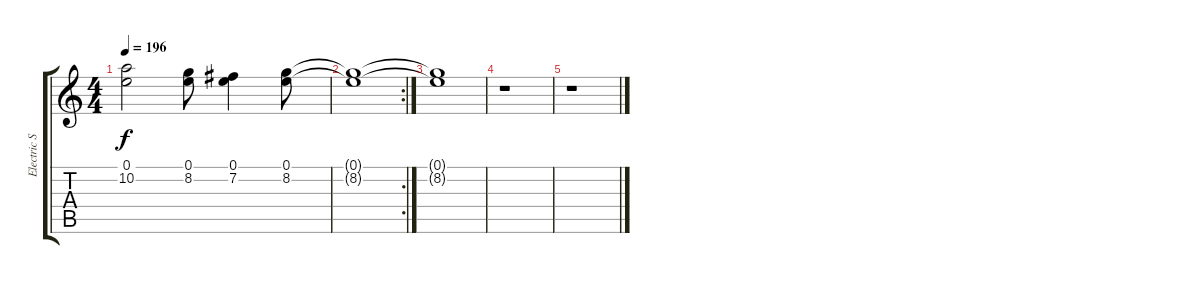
\track ("Electric Snakey Guitar" "Electric S") {instrument overdrivenguitar}
\staff {score tabs}
\tuning (E4 B3 G3 D3 A2 E2) {hide}
\ts (4 4)
\tempo 196
\clef g2
\ks c
(0.1{t} 10.2{t}).2{dy f} (0.1 8.2).8 (0.1 7.2).4 (0.1 8.2).8 |
\rc 2
(0.1{t} 8.2{t}).1 |
(0.1{t} 8.2{t}).1 |
r.1 |
r.1
